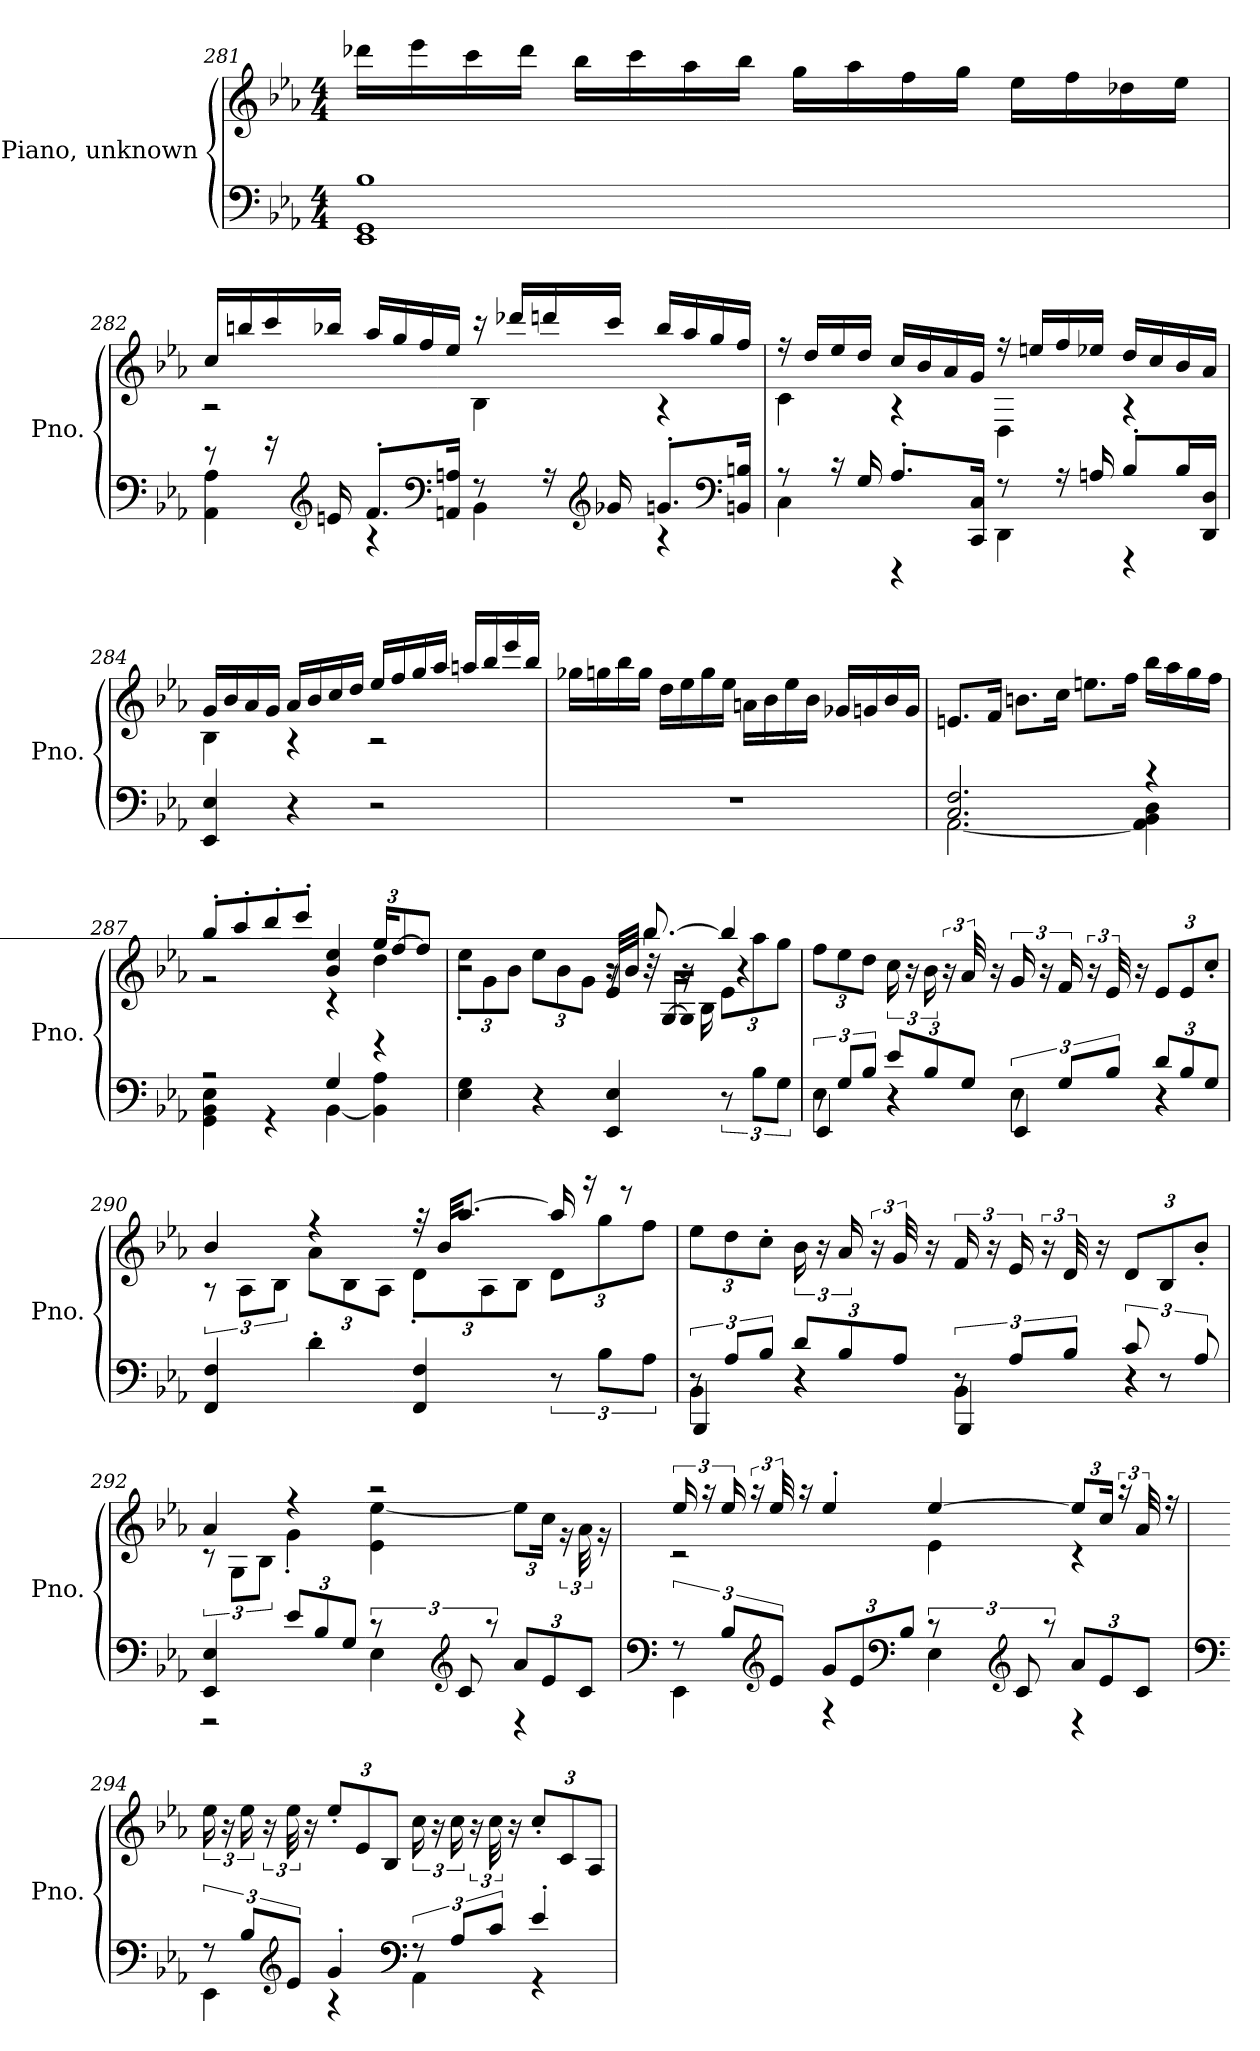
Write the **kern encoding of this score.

**kern	**kern
*part1	*part1
*staff2	*staff1
*I"Piano, unknown	*
*I'Pno.	*
*clefF4	*clefG2
*k[b-e-a-]	*k[b-e-a-]
*M4/4	*M4/4
=281	=281
1EE- 1GG 1B-	16ddd-X\LL
.	16eee-\
.	16ccc\
.	16ddd-\JJ
.	16bb-\LL
.	16ccc\
.	16aa-\
.	16bb-\JJ
.	16gg\LL
.	16aa-\
.	16ff\
.	16gg\JJ
.	16ee-\LL
.	16ff\
.	16dd-X\
.	16ee-\JJ
!!LO:LB:g=z
=282	=282
*^	*^
8r	4AA-\ 4A-\	16cc/LL	2r
.	.	16bbn/	.
16r	.	16ccc/	.
*clefG2	*	*	*
16en/	.	16bb-X/JJ	.
8.f'/L	4r	16aa-/LL	.
.	.	16gg/	.
.	.	16ff/	.
*clefF4	*	*	*
16AAn/ 16An/Jk	.	16ee-/JJ	.
8r	4BB-\	16r	4B-\
.	.	16ddd-X/LL	.
16r	.	16dddn/	.
*clefG2	*	*	*
16g-X/	.	16ccc/JJ	.
8.gn'/L	4r	16bb-/LL	4r
.	.	16aa-/	.
.	.	16gg/	.
*clefF4	*	*	*
16BBn/ 16Bn/Jk	.	16ff/JJ	.
!!LO:LB:g=z	!!
=283	=283	=283	=283
8r	4C\	16r	4c\
.	.	16dd/LL	.
16r	.	16ee-/	.
16G/	.	16dd/JJ	.
8.A-'/L	4r	16cc/LL	4r
.	.	16b-/	.
.	.	16a-/	.
16CC/ 16C/Jk	.	16g/JJ	.
8r	4DD\	16r	4D\
.	.	16een/LL	.
16r	.	16ff/	.
16An/	.	16ee-X/JJ	.
8B-'/L	4r	16dd/LL	4r
.	.	16cc/	.
16B-/L	.	16b-/	.
16DD/ 16D/JJ	.	16a-/JJ	.
*v	*v	*	*
=284	=284	=284
4EE-/ 4E-/	16g/LL	4B-\
.	16b-/	.
.	16a-/	.
.	16g/JJ	.
4r	16a-/LL	4r
.	16b-/	.
.	16cc/	.
.	16dd/JJ	.
2r	16ee-/LL	2r
.	16ff/	.
.	16gg/	.
.	16aa-/JJ	.
.	16aan/LL	.
.	16bb-/	.
.	16eee-/	.
.	16bb-/JJ	.
*	*v	*v
!!LO:LB:g=z
=285	=285
1r	16gg-X\LL
.	16ggn\
.	16bb-\
.	16gg\JJ
.	16dd\LL
.	16ee-\
.	16gg\
.	16ee-\JJ
.	16an\LL
.	16b-\
.	16ee-\
.	16b-\JJ
.	16g-X/LL
.	16gn/
.	16b-/
.	16g/JJ
=286	=286
*^	*
2.C/ 2.F/	[2.AA-\	8.en/L
.	.	16f/Jk
.	.	8.bn\L
.	.	16cc\Jk
.	.	8.een\L
.	.	16ff\Jk
4r	4AA-\] 4BB-\ 4D\	16bb-\LL
.	.	16aa-\
.	.	16gg\
.	.	16ff\JJ
=287	=287	=287
*	*	*^
2r	4GG\ 4BB-\ 4E-\	8bb-'/L	2r
.	.	8ccc'/	.
.	4r	8ddd'/	.
.	.	8eee-'/J	.
4G/	[4BB-\	4b-/ 4ee-/	4r
*	*	*Xbrackettup	*
4r	4BB-\] 4A-\	24gg/KL	4dd\
.	.	[12ff/	.
.	.	8ff/J]	.
*v	*v	*	*
!!LO:LB:g=z
=288	=288	=288
*	*	*^
4E-\ 4G\	2r	12ee-'\L	2r
.	.	12g\	.
.	.	12b-\J	.
4r	.	12ee-\L	.
.	.	12b-\	.
.	.	12g\J	.
4EE-/ 4E-/	16r	8r	32e-/LLL
.	.	.	32b-/JJJ
*	*	*	*brackettup
.	[8.bb-/	.	48r
.	.	.	[24G/KL
.	.	16r	8G/J]
.	.	16B-\	.
*	*	*Xbrackettup	*
12r	4bb-/]	12e-\L	4r
12B-\L	.	12aa-\	.
12G\J	.	12gg\J	.
*	*v	*v	*v
=289	=289
*^	*
*	*^	*
12r	4E-\	4EE-/	12ff\L
12G/L	.	.	12ee-\
12B-/J	.	.	12dd\J
*Xbrackettup	*	*	*brackettup
12e-/L	4r	4r	24cc\
.	.	.	24r
12B-/	.	.	24b-\
.	.	.	24r
12G/J	.	.	48a-/
.	.	.	16r
*brackettup	*	*	*
12r	4E-\	4EE-/	24g/
.	.	.	24r
12G/L	.	.	24f/
.	.	.	24r
12B-/J	.	.	48e-/
.	.	.	16r
*Xbrackettup	*	*	*Xbrackettup
12d/L	4r	4r	12e-/L
12B-/	.	.	12e-/
12G/J	.	.	12cc'/J
*v	*v	*v	*
!!LO:PB:g=z
=290	=290
*	*^
*	*	*brackettup
4FF/ 4F/	4b-/	12r
.	.	12A-\L
.	.	12B-\J
*	*	*Xbrackettup
4d'\	4r	12a-\L
.	.	12B-\
.	.	12A-\J
4FF/ 4F/	32r	12d'\L
.	32b-/KKL	.
.	[8.aa-/J	.
.	.	12A-\
.	.	12B-\J
*brackettup	*	*
12r	16aa-/]	12d\L
.	16r	.
12B-\L	.	12gg\
.	8r	.
12A-\J	.	12ff\J
*	*v	*v
=291	=291
*^	*
*	*^	*
12r	4BB-\	4BBB-/	12ee-\L
12A-/L	.	.	12dd\
12B-/J	.	.	12cc'\J
*Xbrackettup	*	*	*brackettup
12d/L	4r	4r	24b-\
.	.	.	24r
12B-/	.	.	24a-/
.	.	.	24r
12A-/J	.	.	48g/
.	.	.	16r
*brackettup	*	*	*
12r	4BB-\	4BBB-/	24f/
.	.	.	24r
12A-/L	.	.	24e-/
.	.	.	24r
12B-/J	.	.	48d/
.	.	.	16r
*	*	*	*Xbrackettup
12c/	4r	4r	12d/L
12r	.	.	12B-/
12A-/	.	.	12b-'/J
*	*v	*v	*
!!LO:LB:g=z
=292	=292	=292
*	*	*^
*	*	*	*brackettup
4EE-/ 4E-/	2r	4a-/	12r
.	.	.	12G\L
.	.	.	12B-\J
*Xbrackettup	*	*	*
12e-/L	.	4r	4g'\
12B-/	.	.	.
12G/J	.	.	.
*brackettup	*	*	*
12r	4E-\	2r	4e-\ [4ee-\
*clefG2	*	*	*
12c/	.	.	.
12r	.	.	.
*Xbrackettup	*	*	*Xbrackettup
12a-/L	4r	.	12ee-\L]
12e-/	.	.	24cc\Jk
*	*	*	*brackettup
.	.	.	24r
12c/J	.	.	48a-\
.	.	.	16r
=293	=293	=293	=293
*clefF4	*	*	*
*brackettup	*	*	*
12r	4EE-\	24ee-/	2r
.	.	24r	.
12B-/L	.	24ee-/	.
.	.	24r	.
*clefG2	*	*	*
12e-/J	.	48ee-/	.
.	.	16r	.
*Xbrackettup	*	*	*
12g/L	4r	4ee-'/	.
12e-/	.	.	.
*clefF4	*	*	*
12B-/J	.	.	.
*brackettup	*	*	*
12r	4E-\	[4ee-/	4e-\
*clefG2	*	*	*
12c/	.	.	.
12r	.	.	.
*Xbrackettup	*	*Xbrackettup	*
12a-/L	4r	12ee-/L]	4r
12e-/	.	24cc/Jk	.
*	*	*brackettup	*
.	.	24r	.
12c/J	.	48a-/	.
.	.	16r	.
*	*	*v	*v
!!LO:LB:g=z
=294	=294	=294
*clefF4	*	*
*brackettup	*	*
12r	4EE-\	24ee-\
.	.	24r
12B-/L	.	24ee-\
.	.	24r
*clefG2	*	*
12e-/J	.	48ee-\
.	.	16r
*	*	*Xbrackettup
4g'/	4r	12ee-'/L
.	.	12e-/
.	.	12B-/J
*clefF4	*	*
*	*	*brackettup
12r	4AA-\	24cc\
.	.	24r
12A-/L	.	24cc\
.	.	24r
12c/J	.	48cc\
.	.	16r
*	*	*Xbrackettup
4e-'/	4r	12cc'/L
.	.	12c/
.	.	12A-/J
*v	*v	*
=	=
*-	*-
